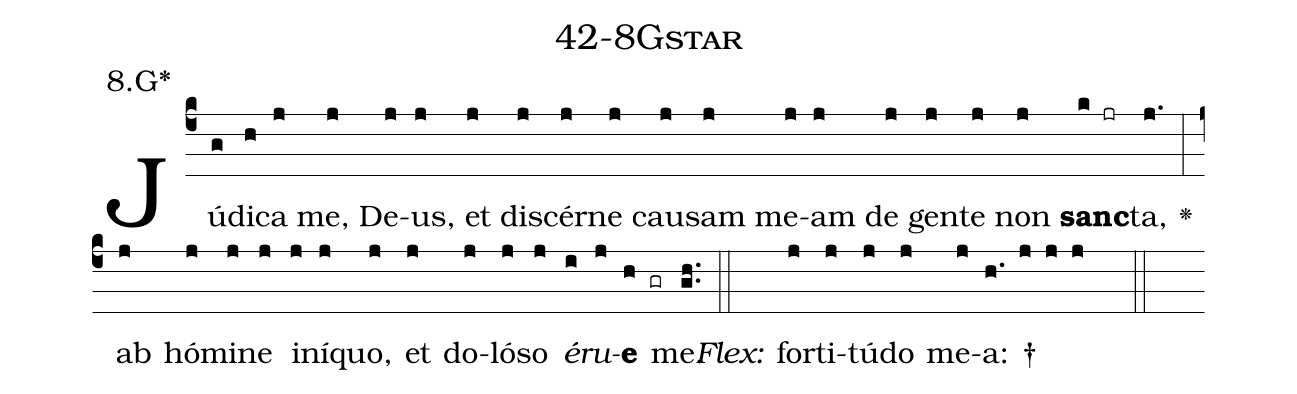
name: 42-8Gstar;
annotation: 8.G*;
%%
(c4)Jú(g)di(h)ca(j) me,(j) De(j)us,(j) et(j) di(j)scér(j)ne(j) cau(j)sam(j) me(j)am(j) de(j) gen(j)te(j) non(j) <b>sanc</b>(k jr)ta,(j.) <v>\greheightstar</v>(:) ab(j) hó(j)mi(j)ne(j) in(j)í(j)quo,(j) et(j) do(j)ló(j)so(j) <i>é</i>(i)<i>ru</i>(j)<b>e</b>(h gr) me.(gh..) (::)
<i>Flex:</i>()  for(j)ti(j)tú(j)do(j) me(j)a: †(h. j j j  ::)

%E(j) u(j) o(i) u(j) a(h) e.(gh..) (::)
